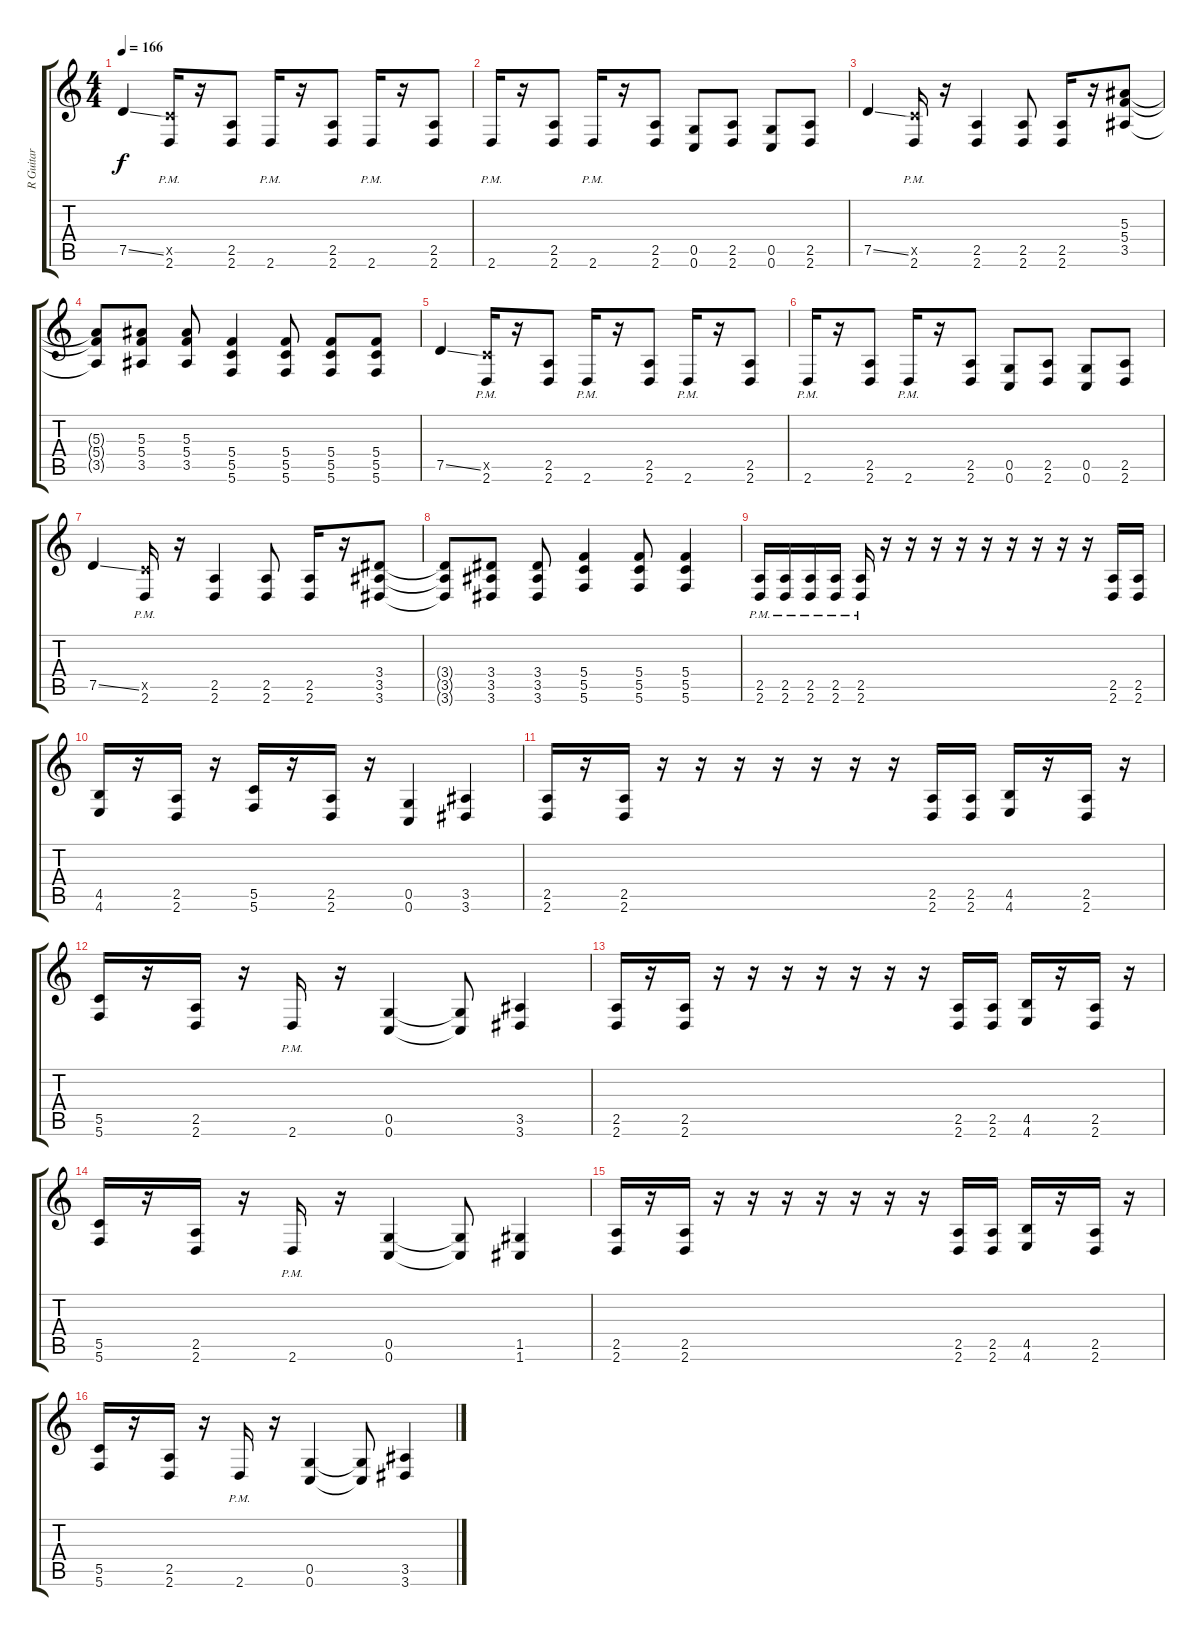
\track ("R Guitar" "R Guitar") {instrument overdrivenguitar}
\staff {score tabs}
\tuning (D4 A3 F3 C3 G2 C2) {hide}
\ts (4 4)
\tempo 166
\clef g2
\ks c
7.5{ss}.4{dy f} (5.5{x} 2.6{pm}).16 r.16 (2.5 2.6).8 2.6{pm}.16 r.16 (2.5 2.6).8 2.6{pm}.16 r.16 (2.5 2.6).8 |
2.6{pm}.16 r.16 (2.5 2.6).8 2.6{pm}.16 r.16 (2.5 2.6).8 (0.5 0.6).8 (2.5 2.6).8 (0.5 0.6).8 (2.5 2.6).8 |
7.5{ss}.4 (5.5{x} 2.6{pm}).16 r.16 (2.5 2.6).4 (2.5 2.6).8 (2.5 2.6).16 r.16 (5.3 5.4 3.5).8 |
(5.3{t} 5.4{t} 3.5{t}).8 (5.3 5.4 3.5).8 (5.3 5.4 3.5).8 (5.4 5.5 5.6).4 (5.4 5.5 5.6).8 (5.4 5.5 5.6).8 (5.4 5.5 5.6).8 |
7.5{ss}.4 (5.5{x} 2.6{pm}).16 r.16 (2.5 2.6).8 2.6{pm}.16 r.16 (2.5 2.6).8 2.6{pm}.16 r.16 (2.5 2.6).8 |
2.6{pm}.16 r.16 (2.5 2.6).8 2.6{pm}.16 r.16 (2.5 2.6).8 (0.5 0.6).8 (2.5 2.6).8 (0.5 0.6).8 (2.5 2.6).8 |
7.5{ss}.4 (5.5{x} 2.6{pm}).16 r.16 (2.5 2.6).4 (2.5 2.6).8 (2.5 2.6).16 r.16 (3.4 3.5 3.6).8 |
(3.4{t} 3.5{t} 3.6{t}).8 (3.4 3.5 3.6).8 (3.4 3.5 3.6).8 (5.4 5.5 5.6).4 (5.4 5.5 5.6).8 (5.4 5.5 5.6).4 |
(2.5{pm} 2.6{pm}).16 (2.5{pm} 2.6{pm}).16 (2.5{pm} 2.6{pm}).16 (2.5{pm} 2.6{pm}).16 (2.5{pm} 2.6{pm}).16 r.16 r.16 r.16 r.16 r.16 r.16 r.16 r.16 r.16 (2.5 2.6).16 (2.5 2.6).16 |
(4.5 4.6).16 r.16 (2.5 2.6).16 r.16 (5.5 5.6).16 r.16 (2.5 2.6).16 r.16 (0.5 0.6).4 (3.5 3.6).4 |
(2.5 2.6).16 r.16 (2.5 2.6).16 r.16 r.16 r.16 r.16 r.16 r.16 r.16 (2.5 2.6).16 (2.5 2.6).16 (4.5 4.6).16 r.16 (2.5 2.6).16 r.16 |
(5.5 5.6).16 r.16 (2.5 2.6).16 r.16 2.6{pm}.16 r.16 (0.5 0.6).4 (0.5{t} 0.6{t}).8 (3.5 3.6).4 |
(2.5 2.6).16 r.16 (2.5 2.6).16 r.16 r.16 r.16 r.16 r.16 r.16 r.16 (2.5 2.6).16 (2.5 2.6).16 (4.5 4.6).16 r.16 (2.5 2.6).16 r.16 |
(5.5 5.6).16 r.16 (2.5 2.6).16 r.16 2.6{pm}.16 r.16 (0.5 0.6).4 (0.5{t} 0.6{t}).8 (1.5 1.6).4 |
(2.5 2.6).16 r.16 (2.5 2.6).16 r.16 r.16 r.16 r.16 r.16 r.16 r.16 (2.5 2.6).16 (2.5 2.6).16 (4.5 4.6).16 r.16 (2.5 2.6).16 r.16 |
(5.5 5.6).16 r.16 (2.5 2.6).16 r.16 2.6{pm}.16 r.16 (0.5 0.6).4 (0.5{t} 0.6{t}).8 (3.5 3.6).4
